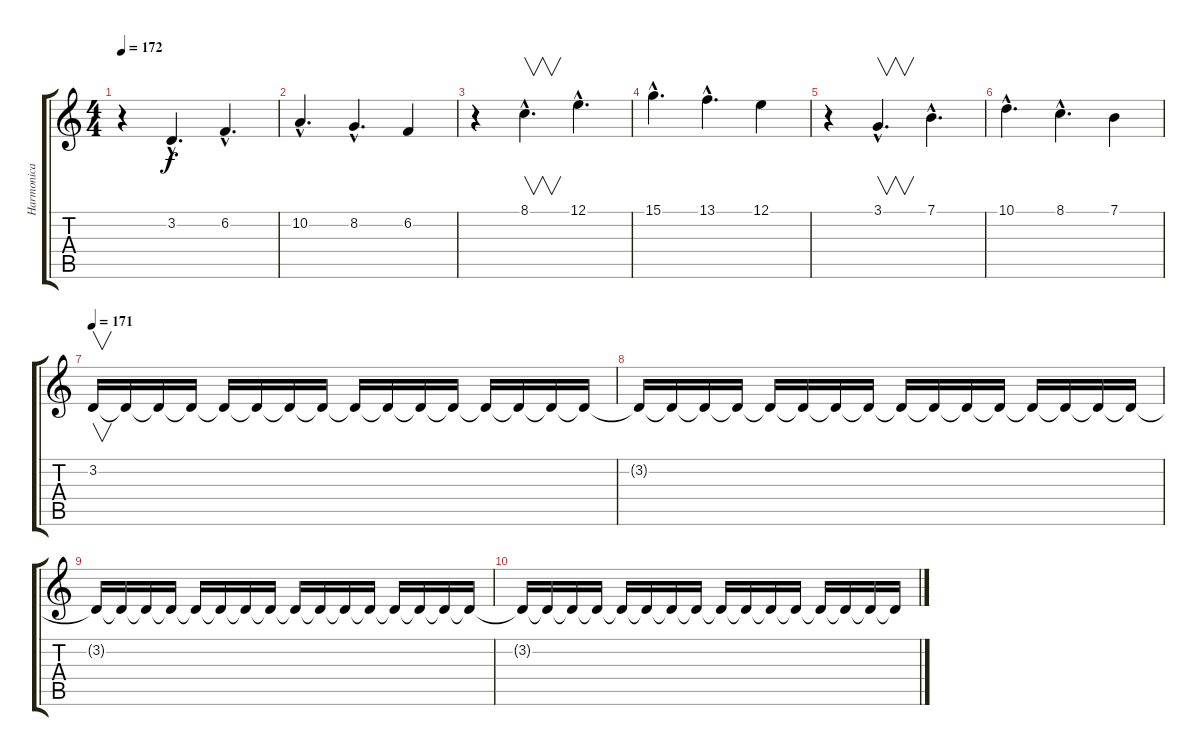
\track ("Harmonica" "Harmonica") {instrument harmonica}
\staff {score tabs}
\tuning (E4 B3 G3 D3 A2 D2) {hide}
\ts (4 4)
\tempo 172
\clef g2
\ks c
r.4{dy f} 3.2{hac}.4{d} 6.2{hac}.4{d} |
10.2{hac}.4{d} 8.2{hac}.4{d} 6.2.4 |
r.4 8.1{hac}.4{v d} 12.1{hac}.4{d} |
15.1{hac}.4{d} 13.1{hac}.4{d} 12.1.4 |
r.4 3.1{hac}.4{v d} 7.1{hac}.4{d} |
10.1{hac}.4{d} 8.1{hac}.4{d} 7.1.4 |
\tempo 171
3.2.16{v} 3.2{t}.16 3.2{t}.16 3.2{t}.16 3.2{t}.16 3.2{t}.16 3.2{t}.16 3.2{t}.16 3.2{t}.16 3.2{t}.16 3.2{t}.16 3.2{t}.16 3.2{t}.16 3.2{t}.16 3.2{t}.16 3.2{t}.16 |
3.2{t}.16 3.2{t}.16 3.2{t}.16 3.2{t}.16 3.2{t}.16 3.2{t}.16 3.2{t}.16 3.2{t}.16 3.2{t}.16 3.2{t}.16 3.2{t}.16 3.2{t}.16 3.2{t}.16 3.2{t}.16 3.2{t}.16 3.2{t}.16 |
3.2{t}.16{volume 12} 3.2{t}.16 3.2{t}.16 3.2{t}.16{volume 11} 3.2{t}.16 3.2{t}.16 3.2{t}.16{volume 10} 3.2{t}.16 3.2{t}.16 3.2{t}.16{volume 9} 3.2{t}.16 3.2{t}.16 3.2{t}.16{volume 8} 3.2{t}.16 3.2{t}.16 3.2{t}.16{volume 7} |
3.2{t}.16 3.2{t}.16 3.2{t}.16{volume 6} 3.2{t}.16 3.2{t}.16 3.2{t}.16{volume 5} 3.2{t}.16 3.2{t}.16 3.2{t}.16{volume 4} 3.2{t}.16 3.2{t}.16 3.2{t}.16{volume 3} 3.2{t}.16 3.2{t}.16 3.2{t}.16{volume 0} 3.2{t}.16
